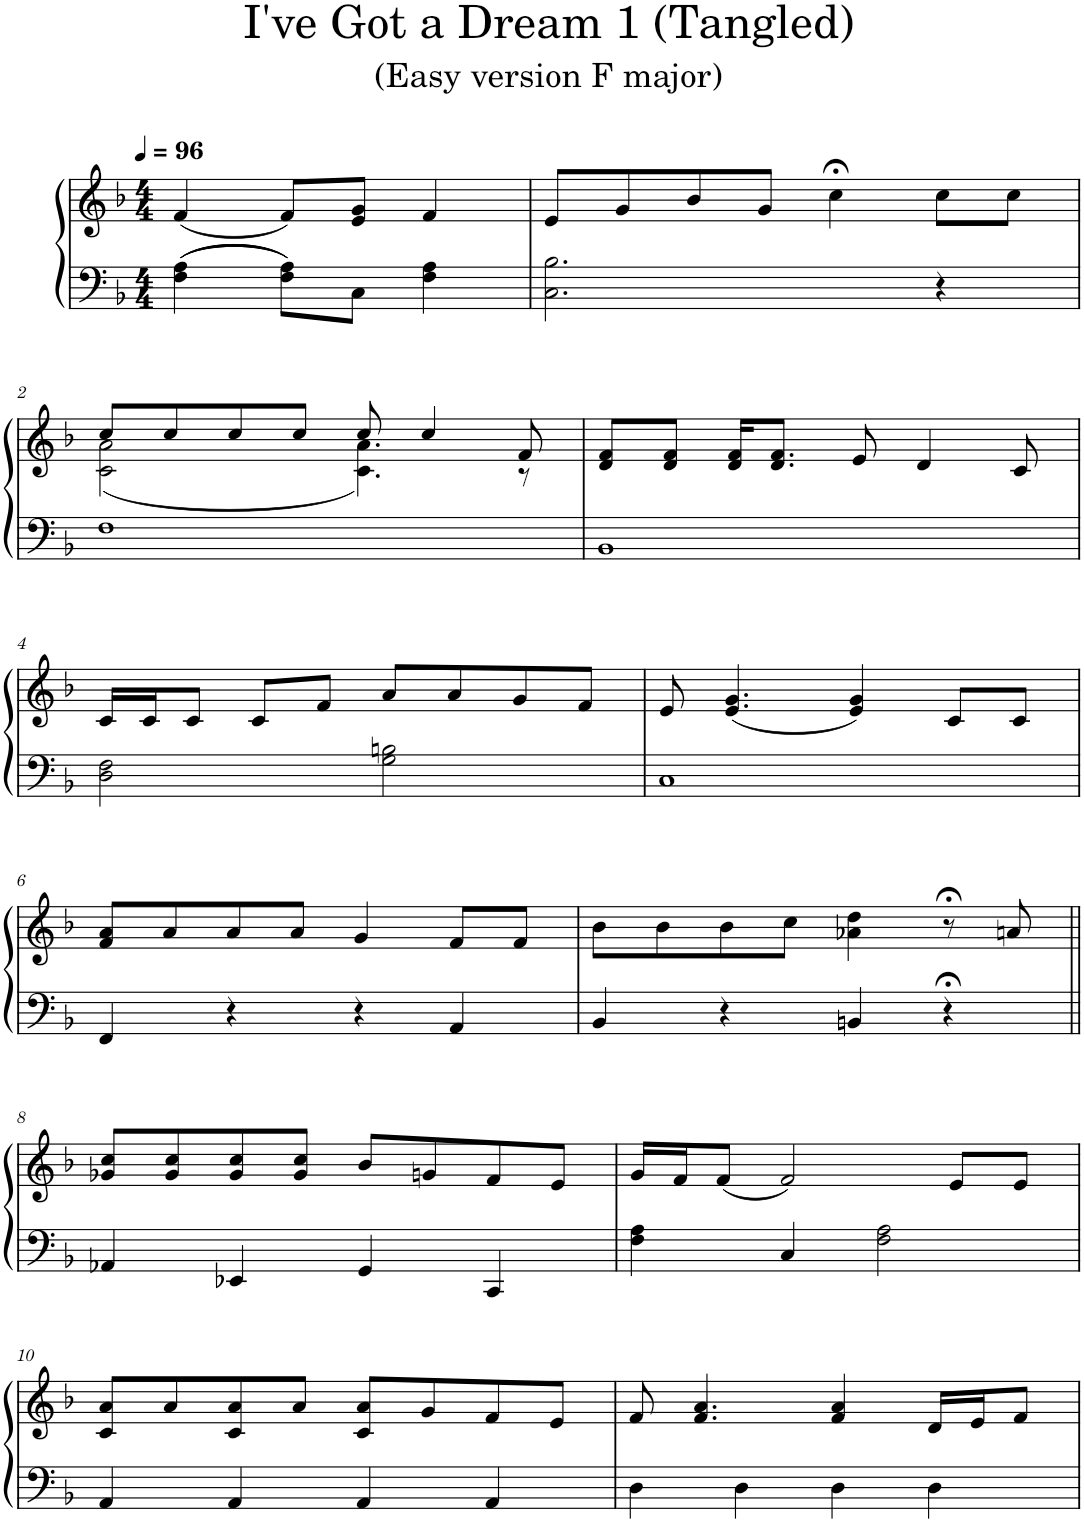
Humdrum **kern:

**kern	**kern
*part1	*part1
*staff2	*staff1
*I"Piano	*
*I'Pno.	*
*clefF4	*clefG2
*k[b-]	*k[b-]
*M4/4	*M4/4
*MM96	*MM96
=	=
4F\ 4A\	(4f/
8F\ 8A\L	8f/L)
8C\J	8e/ 8g/J
4F\ 4A\	4f/
=1	=1
2.C\ 2.B-\	8e/L
.	8g/
.	8b-/
.	8g/J
.	4cc;<\
4r	8cc\L
.	8cc\J
!!LO:LB:g=z
=2	=2
*	*^
1F	8cc/L	(2c\ 2a\
.	8cc/	.
.	8cc/	.
.	8cc/J	.
.	8cc/	4.c\ 4.a\)
.	4cc/	.
.	8f/	8r
*	*v	*v
=3	=3
1BB-	8d/ 8f/L
.	8d/ 8f/J
.	16d/ 16f/KL
.	8.d/ 8.f/J
.	8e/
.	4d/
.	8c/
!!LO:LB:g=z
=4	=4
2D\ 2F\	16c/LL
.	16c/J
.	8c/J
.	8c/L
.	8f/J
2G\ 2Bn\	8a/L
.	8a/
.	8g/
.	8f/J
=5	=5
1C	8e/
.	(4.e/ 4.g/
.	4e/ 4g/)
.	8c/L
.	8c/J
!!LO:LB:g=z
=6	=6
4FF/	8f/ 8a/L
.	8a/
4r	8a/
.	8a/J
4r	4g/
4AA/	8f/L
.	8f/J
=7	=7
4BB-/	8b-\L
.	8b-\
4r	8b-\
.	8cc\J
4BBn/	4a-X\ 4dd\
4r;<	8r;<
.	8an/
!!LO:LB:g=z
=8||	=8||
4AA-X/	8g-X/ 8cc/L
.	8g-/ 8cc/
4EE-X/	8g-/ 8cc/
.	8g-/ 8cc/J
4GG/	8b-/L
.	8gn/
4CC/	8f/
.	8e/J
=9	=9
4F\ 4A\	16g/LL
.	16f/J
.	(8f/J
4C/	2f/)
2F\ 2A\	.
.	8e/L
.	8e/J
!!LO:LB:g=z
=10	=10
4AA/	8c/ 8a/L
.	8a/
4AA/	8c/ 8a/
.	8a/J
4AA/	8c/ 8a/L
.	8g/
4AA/	8f/
.	8e/J
=11	=11
4D\	8f/
.	4.f/ 4.a/
4D\	.
4D\	4f/ 4a/
4D\	16d/LL
.	16e/J
.	8f/J
=	=
*-	*-
